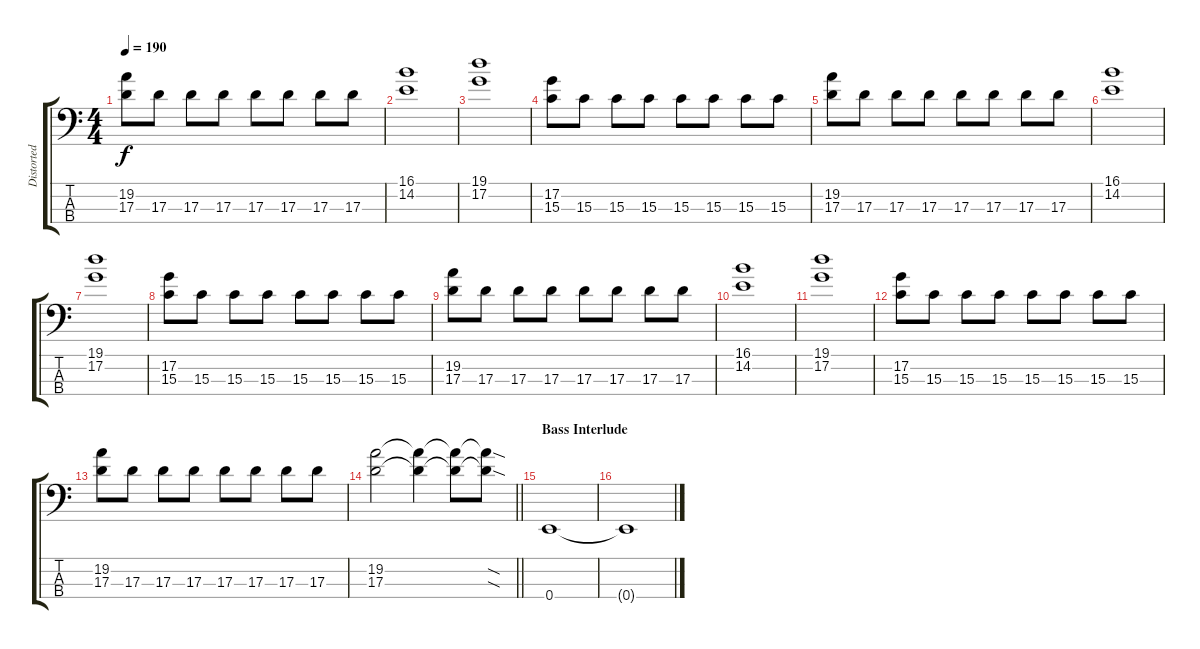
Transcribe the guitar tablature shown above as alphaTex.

\track ("Distorted Bass" "Distorted ") {instrument electricbasspick}
\staff {score tabs}
\tuning (G2 D2 A1 E1) {hide}
\ts (4 4)
\tempo 190
\clef f4
\ks c
(19.2 17.3).8{dy f} 17.3.8 17.3.8 17.3.8 17.3.8 17.3.8 17.3.8 17.3.8 |
(16.1 14.2).1 |
(19.1 17.2).1 |
(17.2 15.3).8 15.3.8 15.3.8 15.3.8 15.3.8 15.3.8 15.3.8 15.3.8 |
(19.2 17.3).8 17.3.8 17.3.8 17.3.8 17.3.8 17.3.8 17.3.8 17.3.8 |
(16.1 14.2).1 |
(19.1 17.2).1 |
(17.2 15.3).8 15.3.8 15.3.8 15.3.8 15.3.8 15.3.8 15.3.8 15.3.8 |
(19.2 17.3).8 17.3.8 17.3.8 17.3.8 17.3.8 17.3.8 17.3.8 17.3.8 |
(16.1 14.2).1 |
(19.1 17.2).1 |
(17.2 15.3).8 15.3.8 15.3.8 15.3.8 15.3.8 15.3.8 15.3.8 15.3.8 |
(19.2 17.3).8 17.3.8 17.3.8 17.3.8 17.3.8 17.3.8 17.3.8 17.3.8 |
\barLineRight lightlight
(19.2 17.3).2 (19.2{t} 17.3{t}).4 (19.2{t} 17.3{t}).8 (19.2{sod t} 17.3{sod t}).8 |
\section ("" "Bass Interlude")
0.4.1{instrument electricbasspick} |
0.4{t}.1
